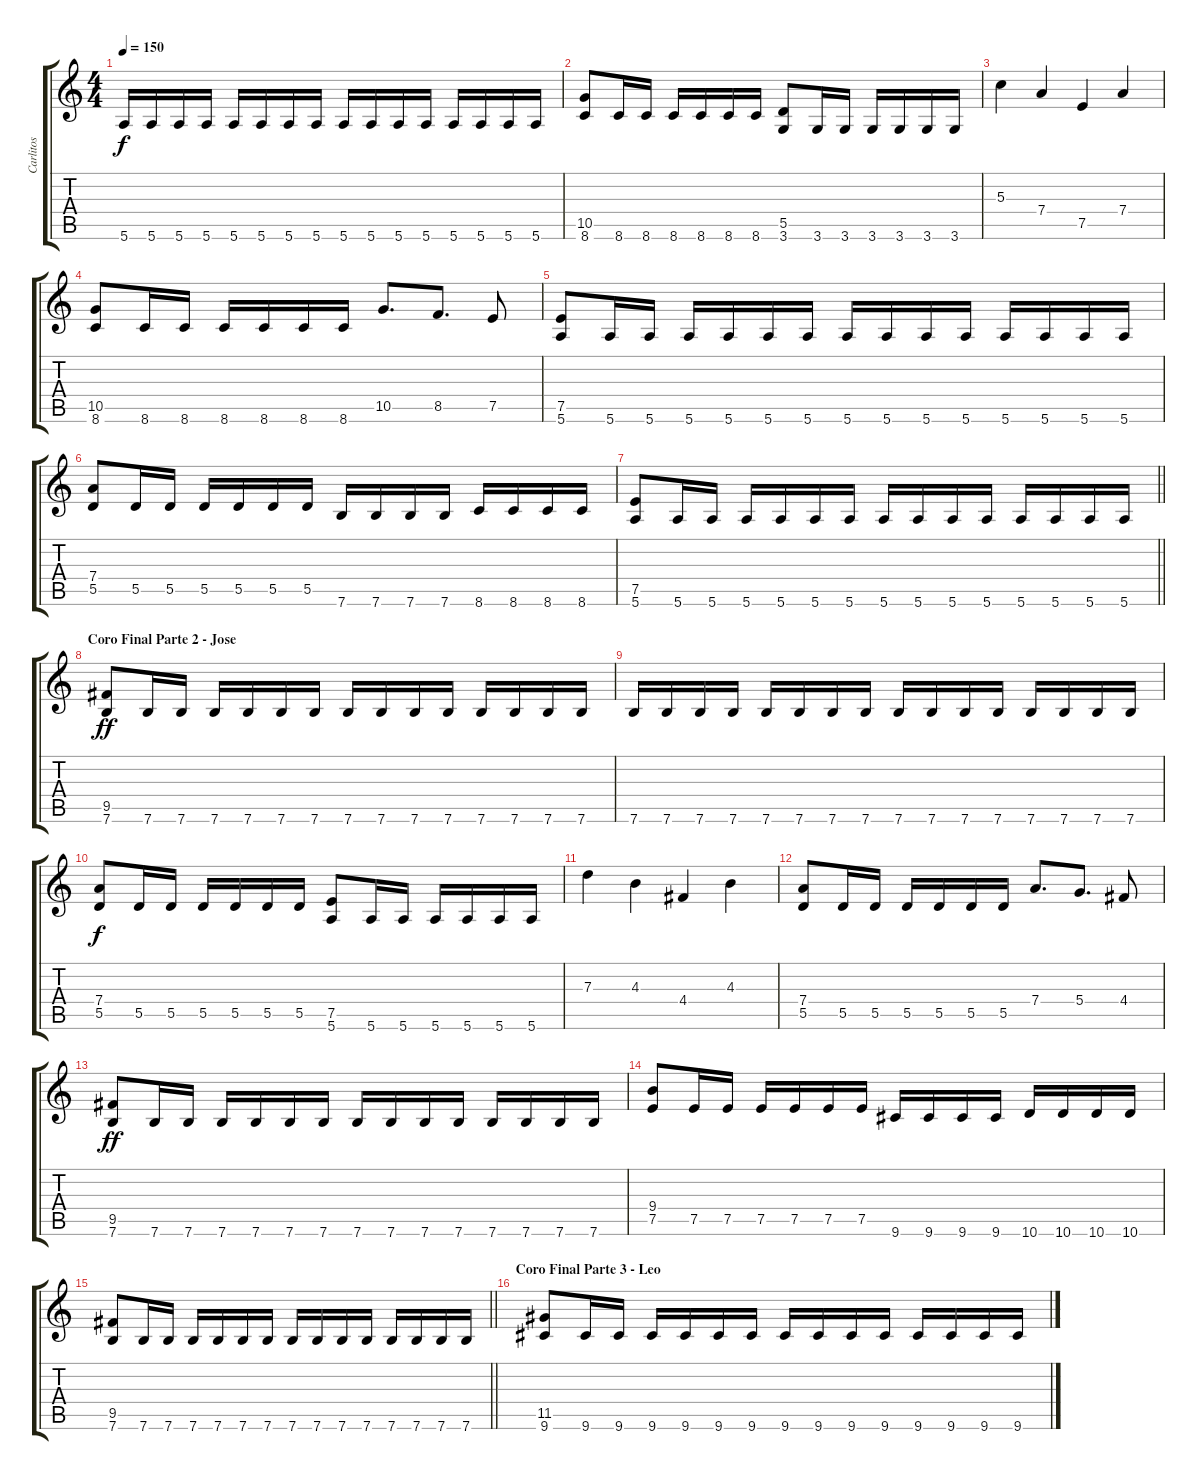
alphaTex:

\track ("Carlitos" "Carlitos") {instrument overdrivenguitar}
\staff {score tabs}
\tuning (E4 B3 G3 D3 A2 E2) {hide}
\ts (4 4)
\tempo 150
\clef g2
\ks c
5.6.16{dy f} 5.6.16 5.6.16 5.6.16 5.6.16 5.6.16 5.6.16 5.6.16 5.6.16 5.6.16 5.6.16 5.6.16 5.6.16 5.6.16 5.6.16 5.6.16 |
(10.5 8.6).8 8.6.16 8.6.16 8.6.16 8.6.16 8.6.16 8.6.16 (5.5 3.6).8 3.6.16 3.6.16 3.6.16 3.6.16 3.6.16 3.6.16 |
5.3.4 7.4.4 7.5.4 7.4.4 |
(10.5 8.6).8 8.6.16 8.6.16 8.6.16 8.6.16 8.6.16 8.6.16 10.5.8{d} 8.5.8{d} 7.5.8 |
(7.5 5.6).8 5.6.16 5.6.16 5.6.16 5.6.16 5.6.16 5.6.16 5.6.16 5.6.16 5.6.16 5.6.16 5.6.16 5.6.16 5.6.16 5.6.16 |
(7.4 5.5).8 5.5.16 5.5.16 5.5.16 5.5.16 5.5.16 5.5.16 7.6.16 7.6.16 7.6.16 7.6.16 8.6.16 8.6.16 8.6.16 8.6.16 |
\barLineRight lightlight
(7.5 5.6).8 5.6.16 5.6.16 5.6.16 5.6.16 5.6.16 5.6.16 5.6.16 5.6.16 5.6.16 5.6.16 5.6.16 5.6.16 5.6.16 5.6.16 |
\section ("" "Coro Final Parte 2 - Jose")
(9.5 7.6).8{dy ff} 7.6.16 7.6.16 7.6.16 7.6.16 7.6.16 7.6.16 7.6.16 7.6.16 7.6.16 7.6.16 7.6.16 7.6.16 7.6.16 7.6.16 |
7.6.16 7.6.16 7.6.16 7.6.16 7.6.16 7.6.16 7.6.16 7.6.16 7.6.16 7.6.16 7.6.16 7.6.16 7.6.16 7.6.16 7.6.16 7.6.16 |
(7.4 5.5).8{dy f} 5.5.16 5.5.16 5.5.16 5.5.16 5.5.16 5.5.16 (7.5 5.6).8 5.6.16 5.6.16 5.6.16 5.6.16 5.6.16 5.6.16 |
7.3.4 4.3.4 4.4.4 4.3.4 |
(7.4 5.5).8 5.5.16 5.5.16 5.5.16 5.5.16 5.5.16 5.5.16 7.4.8{d} 5.4.8{d} 4.4.8 |
(9.5 7.6).8{dy ff} 7.6.16 7.6.16 7.6.16 7.6.16 7.6.16 7.6.16 7.6.16 7.6.16 7.6.16 7.6.16 7.6.16 7.6.16 7.6.16 7.6.16 |
(9.4 7.5).8 7.5.16 7.5.16 7.5.16 7.5.16 7.5.16 7.5.16 9.6.16 9.6.16 9.6.16 9.6.16 10.6.16 10.6.16 10.6.16 10.6.16 |
\barLineRight lightlight
(9.5 7.6).8 7.6.16 7.6.16 7.6.16 7.6.16 7.6.16 7.6.16 7.6.16 7.6.16 7.6.16 7.6.16 7.6.16 7.6.16 7.6.16 7.6.16 |
\section ("" "Coro Final Parte 3 - Leo")
(11.5 9.6).8 9.6.16 9.6.16 9.6.16 9.6.16 9.6.16 9.6.16 9.6.16 9.6.16 9.6.16 9.6.16 9.6.16 9.6.16 9.6.16 9.6.16
